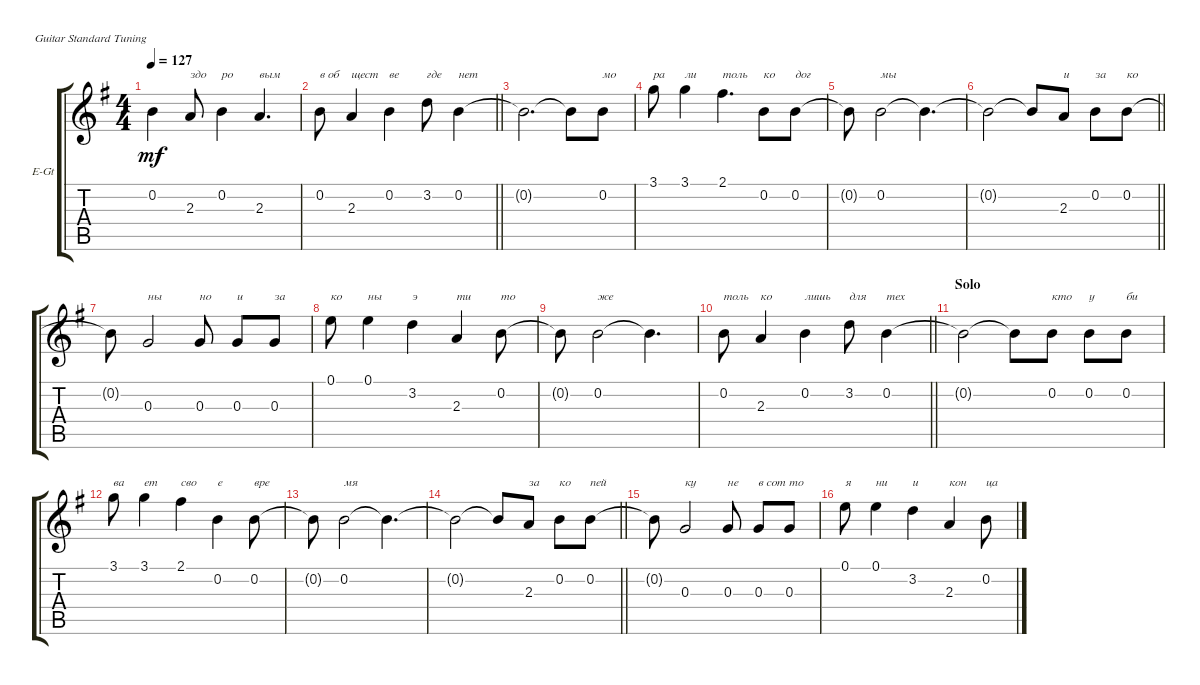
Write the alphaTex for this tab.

\bracketExtendMode groupsimilarinstruments
\firstSystemTrackNameOrientation horizontal
\otherSystemsTrackNameOrientation horizontal
\track ("voice 1 (Artur Potemkin)" "E-Gt") {instrument electricguitarclean}
\staff {score tabs}
\tuning (E4 B3 G3 D3 A2 E2)
\ts (4 4)
\tempo 127
\clef g2
\scale
0.333333
\ks eminor
0.2{t}.4{dy mf} 2.3.8{txt "здо"} 0.2.4{txt "ро"} 2.3.4{d txt "вым"} |
\scale
0.333333
\barLineRight lightlight
0.2.8{txt "в об"} 2.3.4{txt "щест"} 0.2.4{txt "ве"} 3.2.8{txt "где"} 0.2.4{txt "нет"} |
\scale
0.333333 0.2{t}.2{d} 0.2{t}.8 0.2.8{txt "мо"} |
\scale
0.333333 3.1.8{txt "ра"} 3.1.4{txt "ли"} 2.1.4{d txt "толь"} 0.2.8{txt "ко"} 0.2.8{txt "дог"} |
\scale
0.333333 0.2{t}.8 0.2.2{txt "мы"} 0.2{t}.4{d} |
\scale
0.333333
\barLineRight lightlight
0.2{t}.2 0.2{t}.8 2.3.8{txt "и"} 0.2.8{txt "за"} 0.2.8{txt "ко"} |
\scale
0.333333 0.2{t}.8 0.3.2{txt "ны"} 0.3.8{txt "но"} 0.3.8{txt "и"} 0.3.8{txt "за"} |
\scale
0.333333 0.1.8{txt "ко"} 0.1.4{txt "ны"} 3.2.4{txt "э"} 2.3.4{txt "ти"} 0.2.8{txt "то"} |
\scale
0.333333 0.2{t}.8 0.2.2{txt "же"} 0.2{t}.4{d} |
\scale
0.333333
\barLineRight lightlight
0.2.8{txt "толь"} 2.3.4{txt "ко"} 0.2.4{txt "лишь"} 3.2.8{txt "для"} 0.2.4{txt "тех"} |
\section ("" "Solo")
\scale
0.333333 0.2{t}.2 0.2{t}.8 0.2.8{txt "кто"} 0.2.8{txt "у"} 0.2.8{txt "би"} |
\scale
0.333333 3.1.8{txt "ва"} 3.1.4{txt "ет"} 2.1.4{txt "сво"} 0.2.4{txt "е"} 0.2.8{txt "вре"} |
\scale
0.333333 0.2{t}.8 0.2.2{txt "мя"} 0.2{t}.4{d} |
\scale
0.333333
\barLineRight lightlight
0.2{t}.2 0.2{t}.8 2.3.8{txt "за"} 0.2.8{txt "ко"} 0.2.8{txt "пей"} |
\scale
0.333333 0.2{t}.8 0.3.2{txt "ку"} 0.3.8{txt "не"} 0.3.8{txt "в сот"} 0.3.8{txt "то"} |
\scale
0.333333 0.1.8{txt "я"} 0.1.4{txt "ни"} 3.2.4{txt "и"} 2.3.4{txt "кон"} 0.2.8{txt "ца"}
